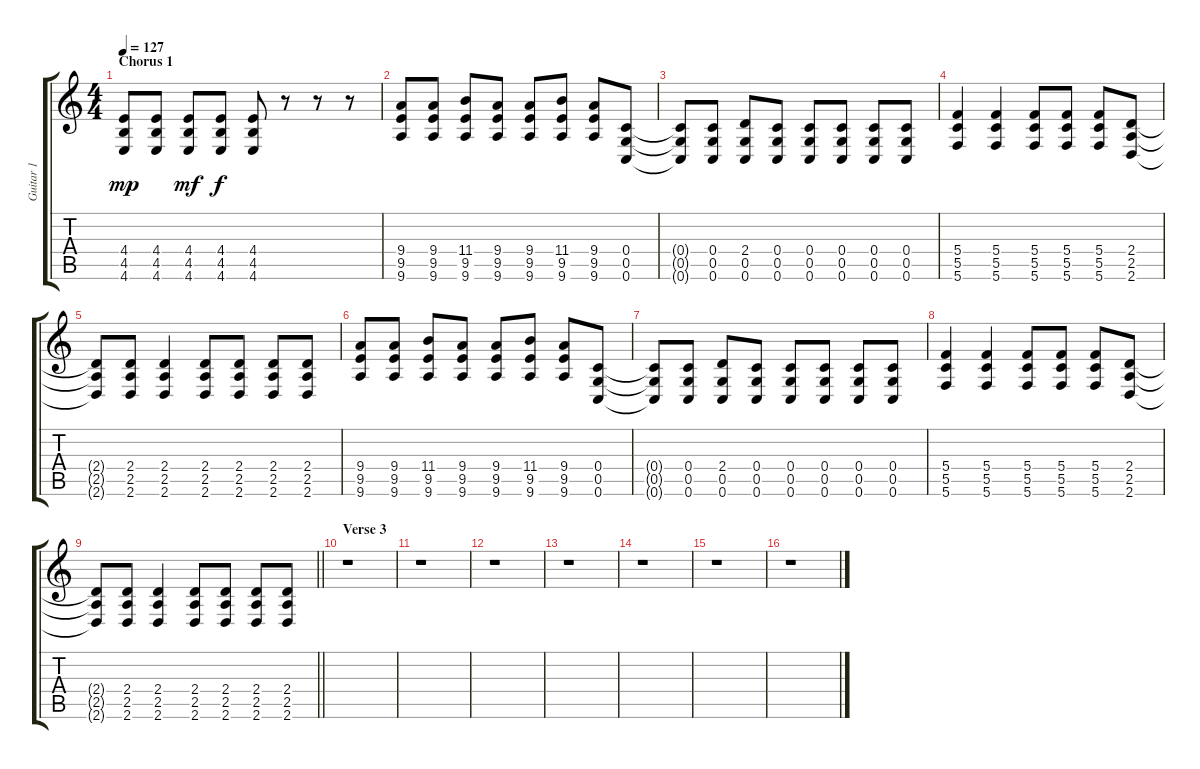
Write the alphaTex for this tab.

\track ("Guitar 1" "Guitar 1") {instrument distortionguitar}
\staff {score tabs}
\tuning (D4 A3 F3 C3 G2 C2) {hide}
\ts (4 4)
\section ("" "Chorus 1")
\tempo 127
\clef g2
\ks c
(4.4 4.5 4.6).8{dy mp} (4.4 4.5 4.6).8 (4.4 4.5 4.6).8{dy mf} (4.4 4.5 4.6).8{dy f} (4.4 4.5 4.6).8 r.8 r.8 r.8 |
(9.4 9.5 9.6).8 (9.4 9.5 9.6).8 (11.4 9.5 9.6).8 (9.4 9.5 9.6).8 (9.4 9.5 9.6).8 (11.4 9.5 9.6).8 (9.4 9.5 9.6).8 (0.4 0.5 0.6).8 |
(0.4{t} 0.5{t} 0.6{t}).8 (0.4 0.5 0.6).8 (2.4 0.5 0.6).8 (0.4 0.5 0.6).8 (0.4 0.5 0.6).8 (0.4 0.5 0.6).8 (0.4 0.5 0.6).8 (0.4 0.5 0.6).8 |
(5.4 5.5 5.6).4 (5.4 5.5 5.6).4 (5.4 5.5 5.6).8 (5.4 5.5 5.6).8 (5.4 5.5 5.6).8 (2.4 2.5 2.6).8 |
(2.4{t} 2.5{t} 2.6{t}).8 (2.4 2.5 2.6).8 (2.4 2.5 2.6).4 (2.4 2.5 2.6).8 (2.4 2.5 2.6).8 (2.4 2.5 2.6).8 (2.4 2.5 2.6).8 |
(9.4 9.5 9.6).8 (9.4 9.5 9.6).8 (11.4 9.5 9.6).8 (9.4 9.5 9.6).8 (9.4 9.5 9.6).8 (11.4 9.5 9.6).8 (9.4 9.5 9.6).8 (0.4 0.5 0.6).8 |
(0.4{t} 0.5{t} 0.6{t}).8 (0.4 0.5 0.6).8 (2.4 0.5 0.6).8 (0.4 0.5 0.6).8 (0.4 0.5 0.6).8 (0.4 0.5 0.6).8 (0.4 0.5 0.6).8 (0.4 0.5 0.6).8 |
(5.4 5.5 5.6).4 (5.4 5.5 5.6).4 (5.4 5.5 5.6).8 (5.4 5.5 5.6).8 (5.4 5.5 5.6).8 (2.4 2.5 2.6).8 |
\barLineRight lightlight
(2.4{t} 2.5{t} 2.6{t}).8 (2.4 2.5 2.6).8 (2.4 2.5 2.6).4 (2.4 2.5 2.6).8 (2.4 2.5 2.6).8 (2.4 2.5 2.6).8 (2.4 2.5 2.6).8 |
\section ("" "Verse 3")
r.1 |
r.1 |
r.1 |
r.1 |
r.1 |
r.1 |
r.1
